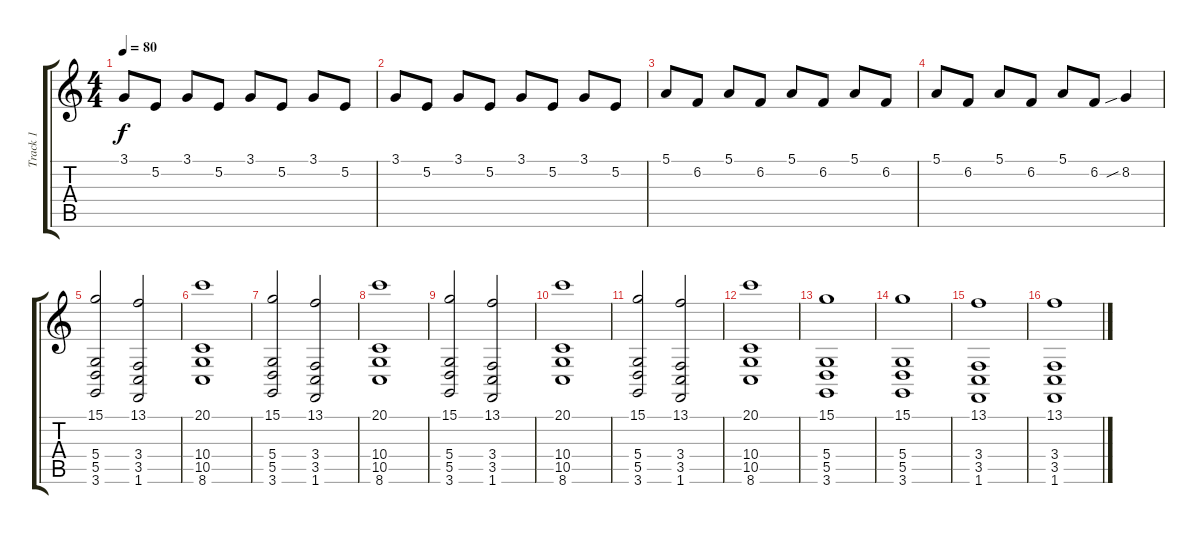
\track ("Track 1" "Track 1") {instrument drawbarorgan}
\staff {score tabs}
\tuning (E4 B3 G3 D3 A2 E2) {hide}
\ts (4 4)
\tempo 80
\clef g2
\ks c
3.1.8{dy f} 5.2.8 3.1.8 5.2.8 3.1.8 5.2.8 3.1.8 5.2.8 |
3.1.8 5.2.8 3.1.8 5.2.8 3.1.8 5.2.8 3.1.8 5.2.8 |
5.1.8 6.2.8 5.1.8 6.2.8 5.1.8 6.2.8 5.1.8 6.2.8 |
5.1.8 6.2.8 5.1.8 6.2.8 5.1.8 6.2.8 8.2{sib}.4 |
(15.1 5.4 5.5 3.6).2 (13.1 3.4 3.5 1.6).2 |
(20.1 10.4 10.5 8.6).1 |
(15.1 5.4 5.5 3.6).2 (13.1 3.4 3.5 1.6).2 |
(20.1 10.4 10.5 8.6).1 |
(15.1 5.4 5.5 3.6).2 (13.1 3.4 3.5 1.6).2 |
(20.1 10.4 10.5 8.6).1 |
(15.1 5.4 5.5 3.6).2 (13.1 3.4 3.5 1.6).2 |
(20.1 10.4 10.5 8.6).1 |
(15.1 5.4 5.5 3.6).1 |
(15.1 5.4 5.5 3.6).1 |
(13.1 3.4 3.5 1.6).1 |
(13.1 3.4 3.5 1.6).1
